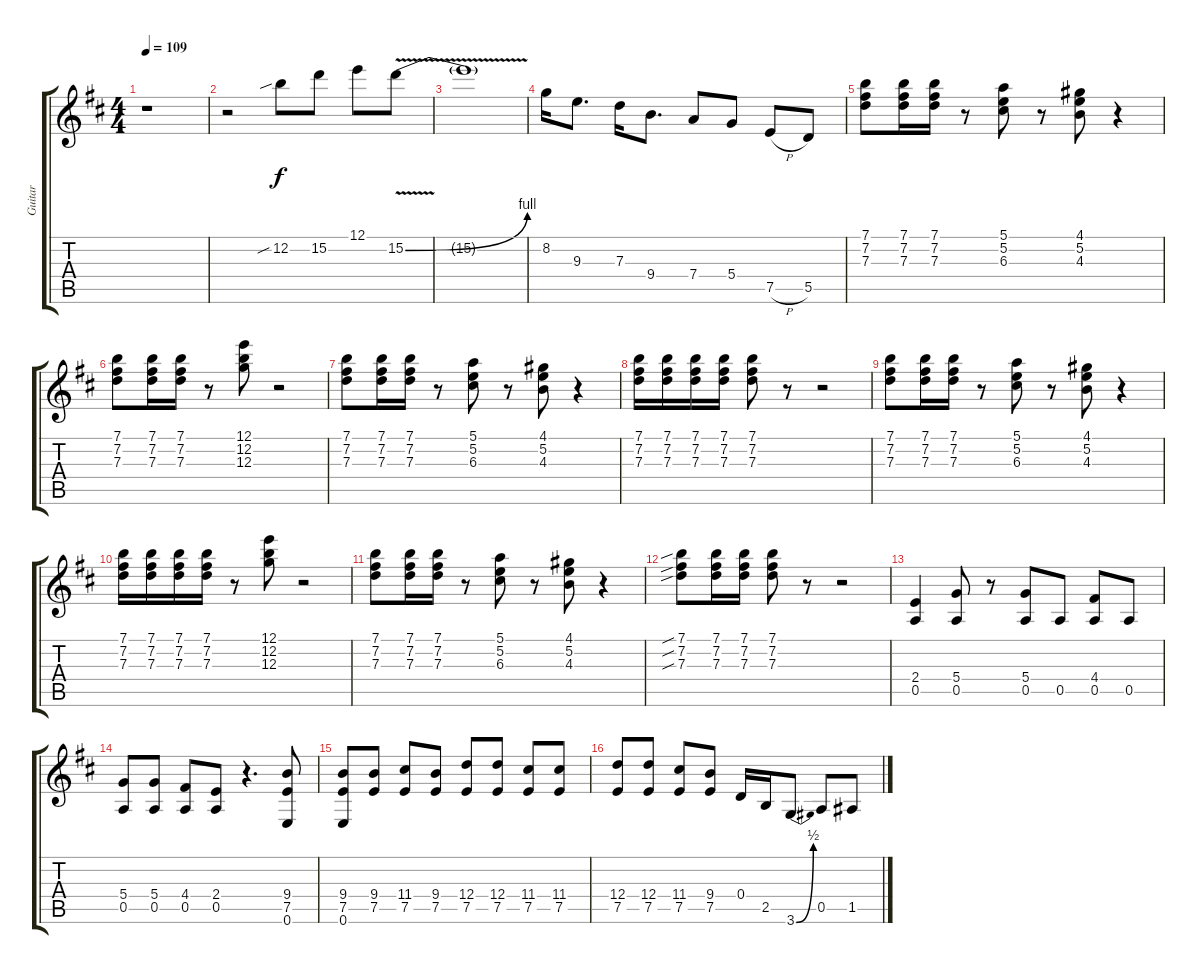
\track ("Guitar" "Guitar") {instrument overdrivenguitar}
\staff {score tabs}
\tuning (E4 B3 G3 D3 A2 E2) {hide}
\ts (4 4)
\tempo 109
\clef g2
\ks d
r.1{dy f} |
r.2 12.2{sib}.8 15.2.8 12.1.8 15.2{be (bend 0 0 60 4) v}.8 |
15.2{t}.1 |
8.2.16 9.3.8{d} 7.3.16 9.4.8{d} 7.4.8 5.4.8 7.5{h}.8 5.5.8 |
(7.1 7.2 7.3).8 (7.1 7.2 7.3).16 (7.1 7.2 7.3).16 r.8 (5.1 5.2 6.3).8 r.8 (4.1 5.2 4.3).8 r.4 |
(7.1 7.2 7.3).8 (7.1 7.2 7.3).16 (7.1 7.2 7.3).16 r.8 (12.1 12.2 12.3).8 r.2 |
(7.1 7.2 7.3).8 (7.1 7.2 7.3).16 (7.1 7.2 7.3).16 r.8 (5.1 5.2 6.3).8 r.8 (4.1 5.2 4.3).8 r.4 |
(7.1 7.2 7.3).16 (7.1 7.2 7.3).16 (7.1 7.2 7.3).16 (7.1 7.2 7.3).16 (7.1 7.2 7.3).8 r.8 r.2 |
(7.1 7.2 7.3).8 (7.1 7.2 7.3).16 (7.1 7.2 7.3).16 r.8 (5.1 5.2 6.3).8 r.8 (4.1 5.2 4.3).8 r.4 |
(7.1 7.2 7.3).16 (7.1 7.2 7.3).16 (7.1 7.2 7.3).16 (7.1 7.2 7.3).16 r.8 (12.1 12.2 12.3).8 r.2 |
(7.1 7.2 7.3).8 (7.1 7.2 7.3).16 (7.1 7.2 7.3).16 r.8 (5.1 5.2 6.3).8 r.8 (4.1 5.2 4.3).8 r.4 |
(7.1{sib} 7.2{sib} 7.3{sib}).8 (7.1 7.2 7.3).16 (7.1 7.2 7.3).16 (7.1 7.2 7.3).8 r.8 r.2 |
(2.4 0.5).4 (5.4 0.5).8 r.8 (5.4 0.5).8 0.5.8 (4.4 0.5).8 0.5.8 |
(5.4 0.5).8 (5.4 0.5).8 (4.4 0.5).8 (2.4 0.5).8 r.4{d} (9.4 7.5 0.6).8 |
(9.4 7.5 0.6).8 (9.4 7.5).8 (11.4 7.5).8 (9.4 7.5).8 (12.4 7.5).8 (12.4 7.5).8 (11.4 7.5).8 (11.4 7.5).8 |
(12.4 7.5).8 (12.4 7.5).8 (11.4 7.5).8 (9.4 7.5).8 0.4.16 2.5.16 3.6{be (bend 0 0 60 2)}.8 0.5.8 1.5.8
